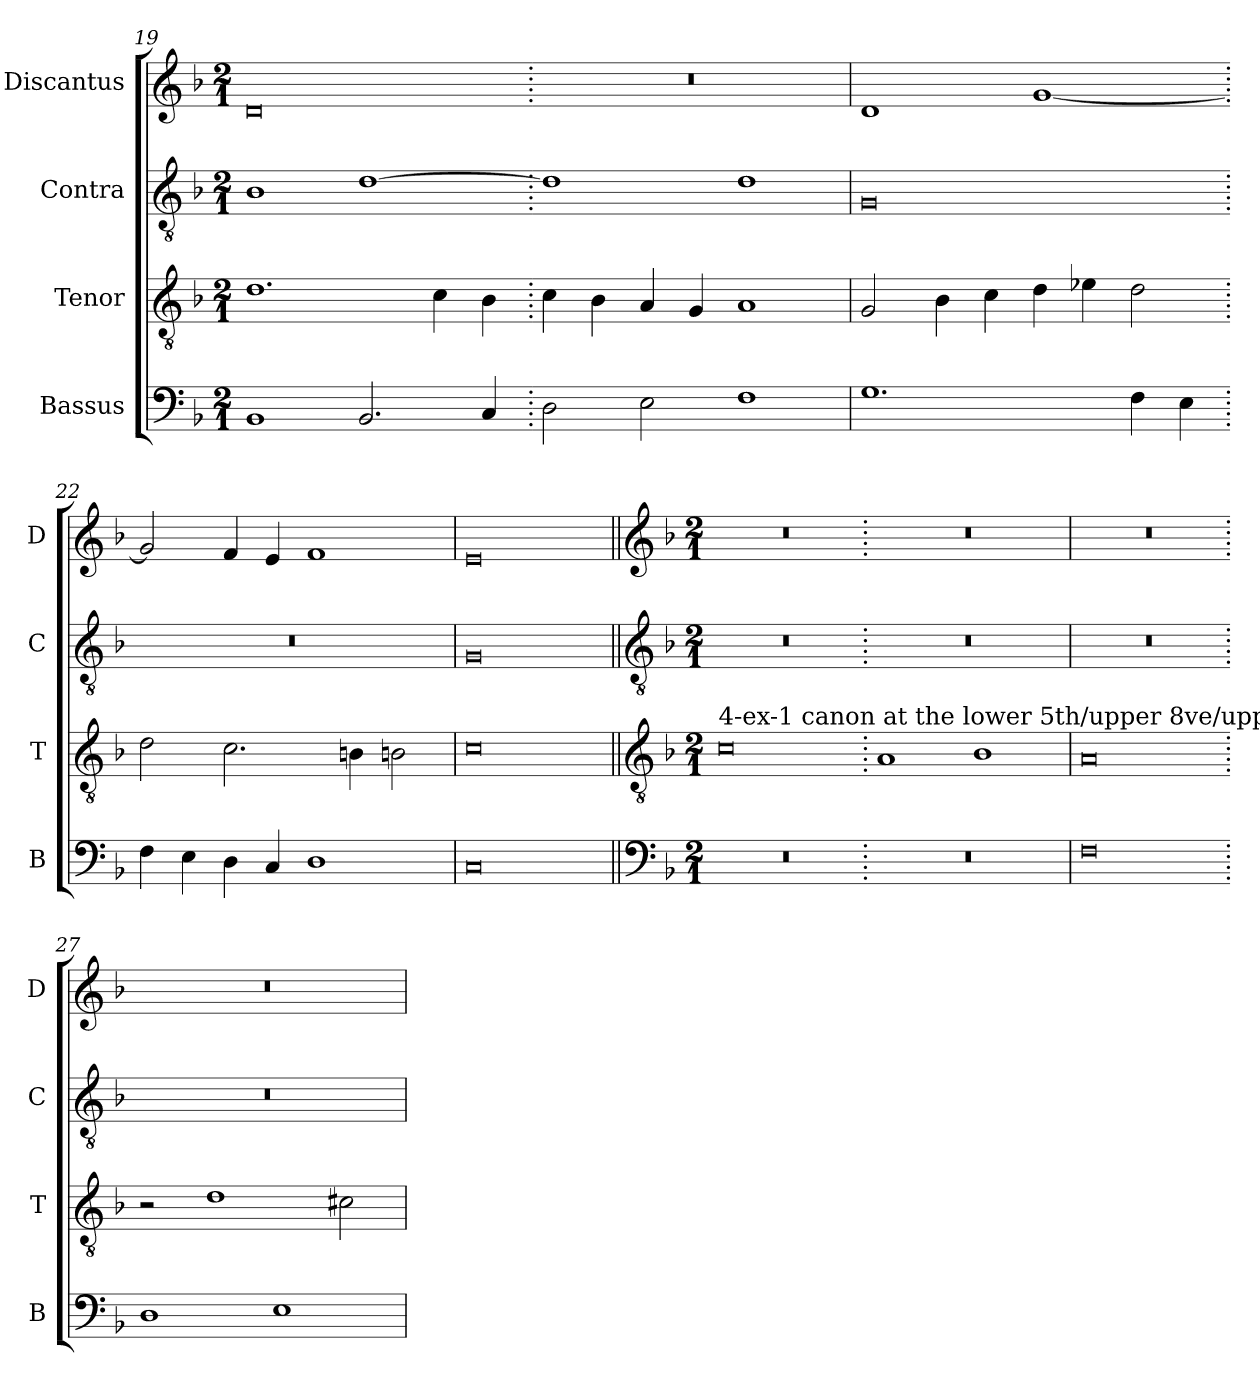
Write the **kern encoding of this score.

**kern	**kern	**kern	**kern
*part4	*part3	*part2	*part1
*staff4	*staff3	*staff2	*staff1
*I"Bassus	*I"Tenor	*I"Contra	*I"Discantus
*I'B	*I'T	*I'C	*I'D
*clefF4	*clefGv2	*clefGv2	*clefG2
*k[b-]	*k[b-]	*k[b-]	*k[b-]
*M2/1	*M2/1	*M2/1	*M2/1
=19	=19	=19	=19
1BB-	1.d	1B-	0d
2.BB-/	.	[1d	.
.	4c\	.	.
4C/	4B-\	.	.
=20.	=20.	=20.	=20.
2D\	4c\	1d]	0r
.	4B-\	.	.
2E\	4A/	.	.
.	4G/	.	.
1F	1A	1d	.
=21	=21	=21	=21
1.G	2G/	0G	1d
.	4B-\	.	.
.	4c\	.	.
.	4d\	.	[1g
.	4e-X\	.	.
4F\	2d\	.	.
4E\	.	.	.
=22.	=22.	=22.	=22.
4F\	2d\	0r	2g/]
4E\	.	.	.
4D\	2.c\	.	4f/
4C/	.	.	4e/
1D	.	.	1f
.	4Bn\	.	.
.	2Bn\	.	.
=23	=23	=23	=23
0C	0c	0G	0e
!!LO:LB:g=z
=24||	=24||	=24||	=24||
*clefF4	*clefGv2	*clefGv2	*clefG2
*k[b-]	*k[b-]	*k[b-]	*k[b-]
*M2/1	*M2/1	*M2/1	*M2/1
!	!LO:TX:a:t=4-ex-1 canon at the lower 5th/upper 8ve/upper 4th (2/8/10 breves)	!	!
0r	0c	0r	0r
=25.	=25.	=25.	=25.
0r	1A	0r	0r
.	1B-	.	.
=26	=26	=26	=26
0F	0A	0r	0r
=27.	=27.	=27.	=27.
1D	2r	0r	0r
.	1d	.	.
1E	.	.	.
.	2c#X\	.	.
=	=	=	=
*-	*-	*-	*-
